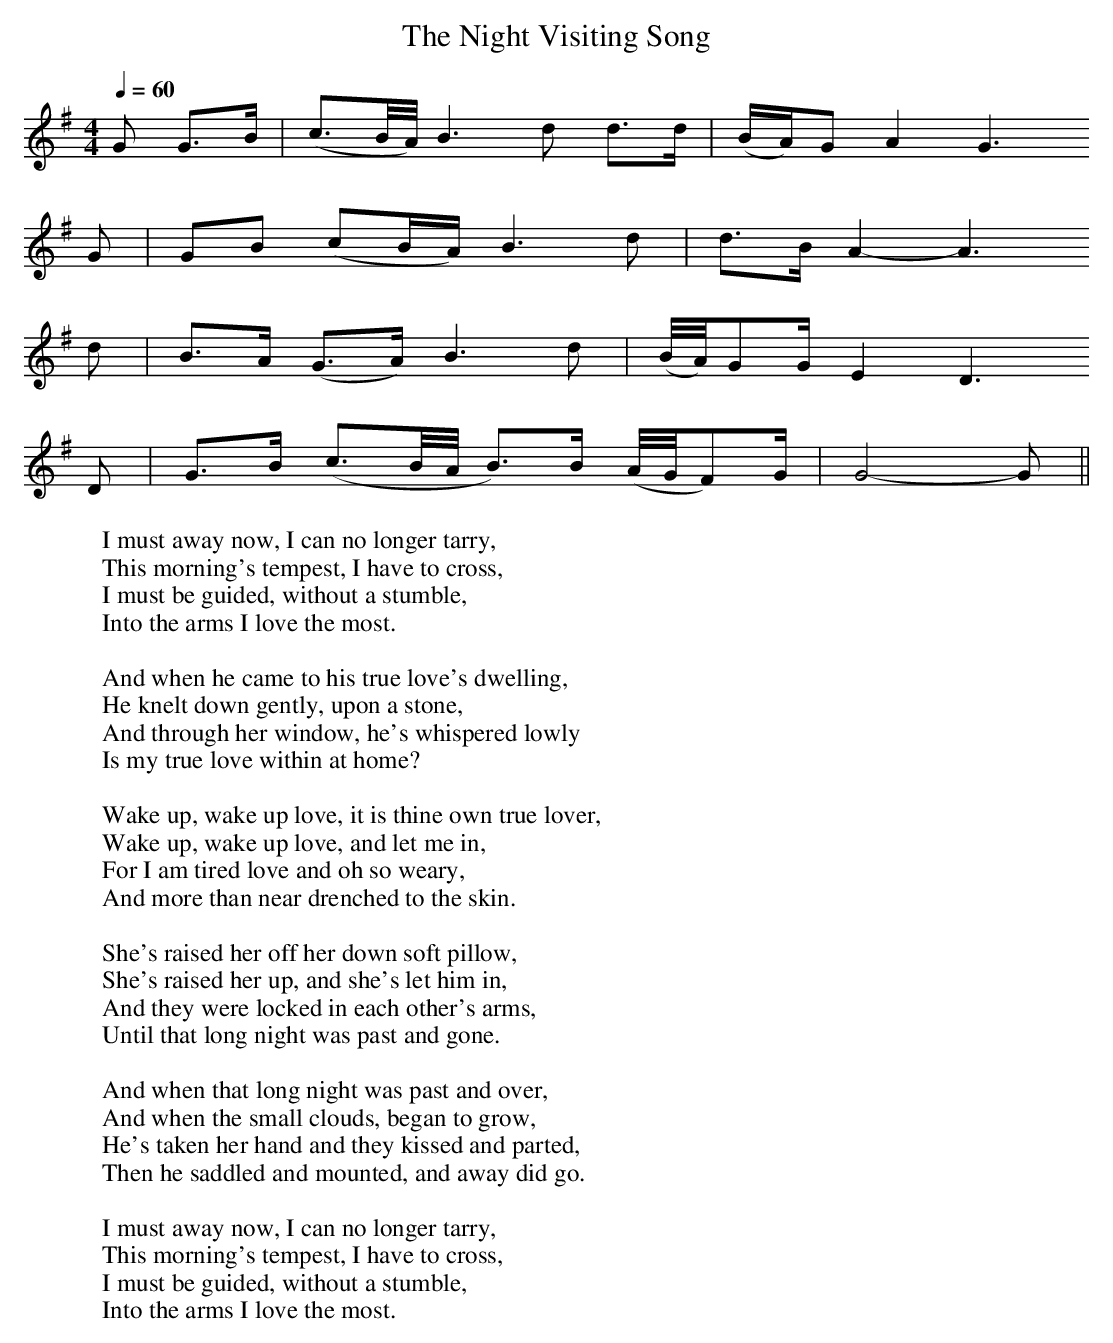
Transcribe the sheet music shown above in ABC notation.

X:1
T:Night Visiting Song, The
M:4/4
L:1/8
Q:1/4=60
K:G
G G>B | (c3/B//A//) B3 d d>d | (B/A/)G A2 G3
G | GB (cB/A/) B3 d | d>B A2-A3
d | B>A (G>A) B3 d | (B//A//)GG/ E2 D3
D | G>B (c3/B//A// B)>B (A//G//F)G/ | G4-G ||
W:I must away now, I can no longer tarry,
W:This morning's tempest, I have to cross,
W:I must be guided, without a stumble,
W:Into the arms I love the most.
W:
W:And when he came to his true love's dwelling,
W:He knelt down gently, upon a stone,
W:And through her window, he's whispered lowly
W:Is my true love within at home?
W:
W:Wake up, wake up love, it is thine own true lover,
W:Wake up, wake up love, and let me in,
W:For I am tired love and oh so weary,
W:And more than near drenched to the skin.
W:
W:She's raised her off her down soft pillow,
W:She's raised her up, and she's let him in,
W:And they were locked in each other's arms,
W:Until that long night was past and gone.
W:
W:And when that long night was past and over,
W:And when the small clouds, began to grow,
W:He's taken her hand and they kissed and parted,
W:Then he saddled and mounted, and away did go.
W:
W:I must away now, I can no longer tarry,
W:This morning's tempest, I have to cross,
W:I must be guided, without a stumble,
W:Into the arms I love the most.
